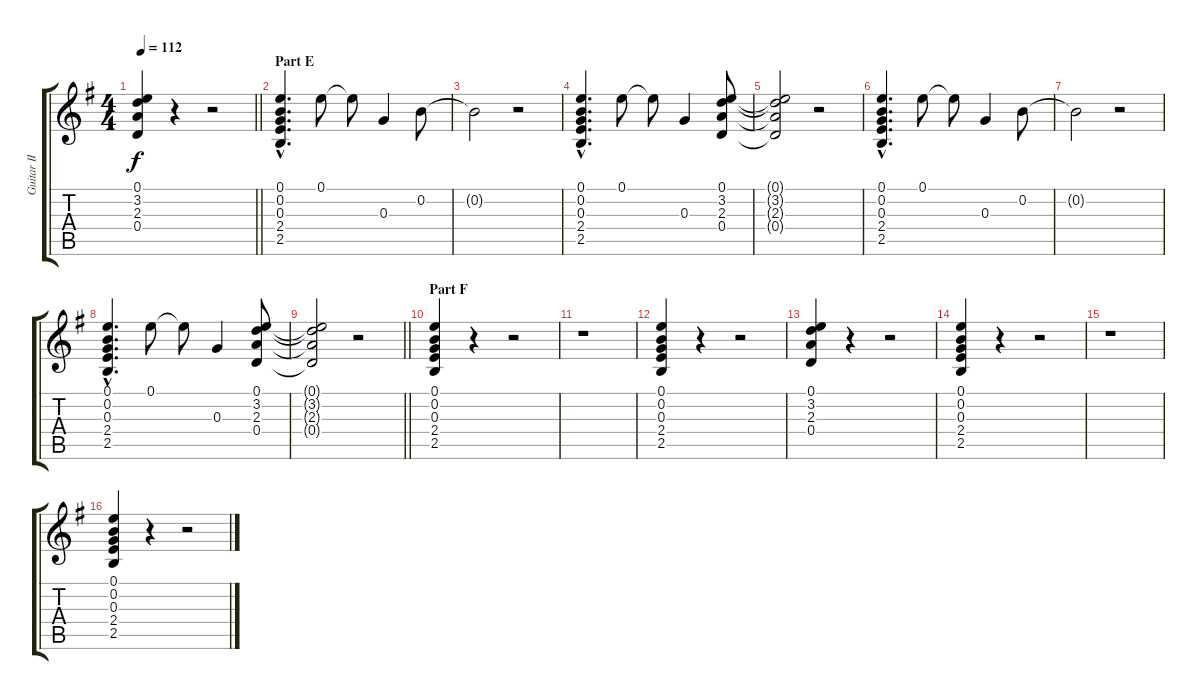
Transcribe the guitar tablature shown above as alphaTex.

\track ("Guitar II (Sugizo)" "Guitar II ") {instrument distortionguitar}
\staff {score tabs}
\tuning (E4 B3 G3 D3 A2 E2) {hide}
\ts (4 4)
\tempo 112
\clef g2
\barLineRight lightlight
\ks g
(0.1 3.2 2.3 0.4).4{dy f} r.4 r.2 |
\section ("" "Part E")
(0.1{hac} 0.2{hac} 0.3{hac} 2.4{hac} 2.5{hac}).4{d} 0.1.8 0.1{t}.8 0.3.4 0.2.8 |
0.2{t}.2 r.2 |
(0.1{hac} 0.2{hac} 0.3{hac} 2.4{hac} 2.5{hac}).4{d} 0.1.8 0.1{t}.8 0.3.4 (0.1 3.2 2.3 0.4).8 |
(0.1{t} 3.2{t} 2.3{t} 0.4{t}).2 r.2 |
(0.1{hac} 0.2{hac} 0.3{hac} 2.4{hac} 2.5{hac}).4{d} 0.1.8 0.1{t}.8 0.3.4 0.2.8 |
0.2{t}.2 r.2 |
(0.1{hac} 0.2{hac} 0.3{hac} 2.4{hac} 2.5{hac}).4{d} 0.1.8 0.1{t}.8 0.3.4 (0.1 3.2 2.3 0.4).8 |
\barLineRight lightlight
(0.1{t} 3.2{t} 2.3{t} 0.4{t}).2 r.2 |
\section ("" "Part F")
(0.1 0.2 0.3 2.4 2.5).4 r.4 r.2 |
r.1 |
(0.1 0.2 0.3 2.4 2.5).4 r.4 r.2 |
(0.1 3.2 2.3 0.4).4 r.4 r.2 |
(0.1 0.2 0.3 2.4 2.5).4 r.4 r.2 |
r.1 |
(0.1 0.2 0.3 2.4 2.5).4 r.4 r.2
